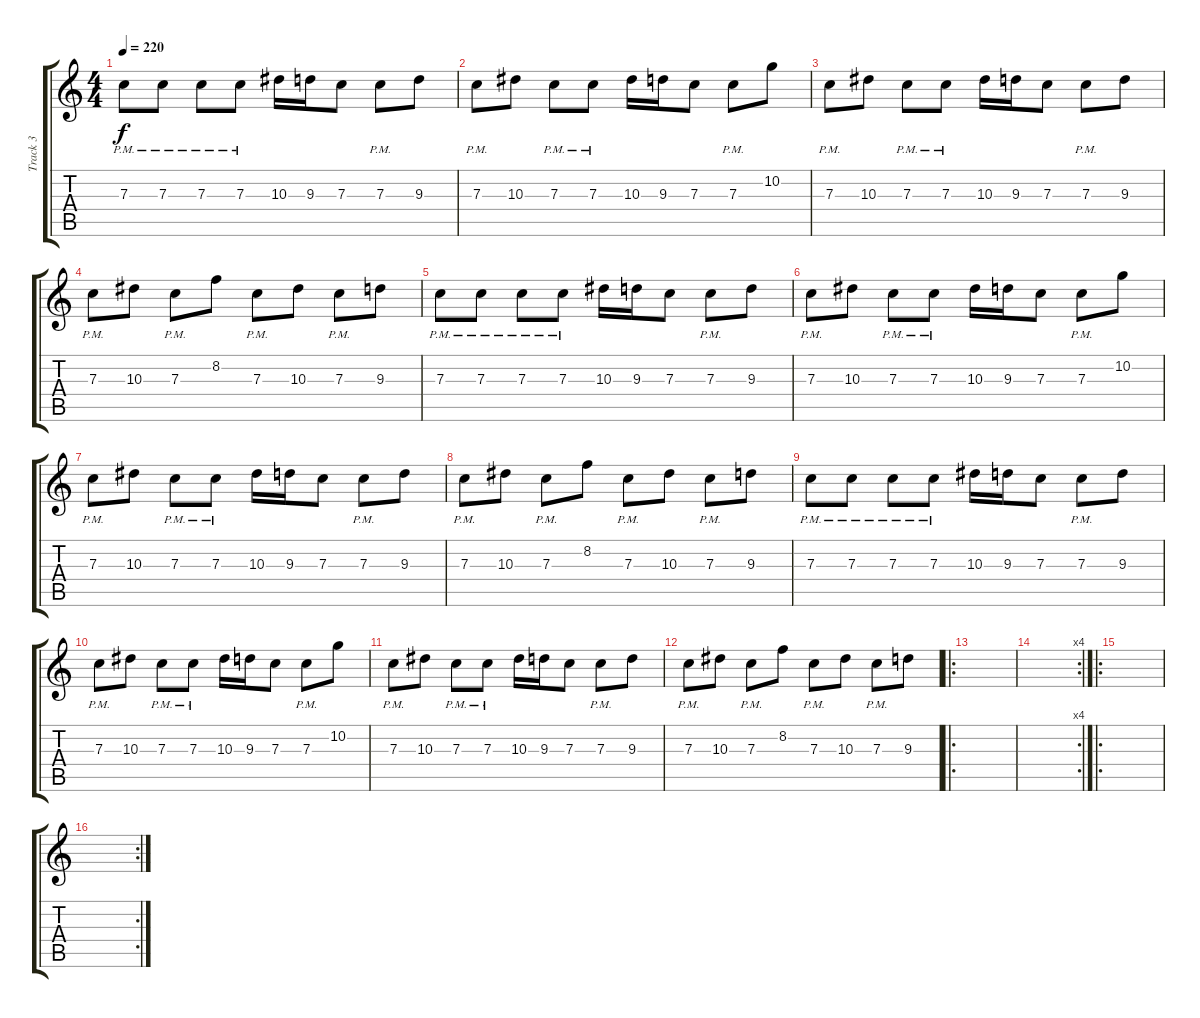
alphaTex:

\track ("Track 3" "Track 3") {instrument distortionguitar}
\staff {score tabs}
\tuning (D4 A3 F3 C3 G2 C2) {hide}
\ts (4 4)
\tempo 220
\clef g2
\ks c
7.3{pm}.8{dy f} 7.3{pm}.8 7.3{pm}.8 7.3{pm}.8 10.3.16 9.3.16 7.3.8 7.3{pm}.8 9.3.8 |
7.3{pm}.8 10.3.8 7.3{pm}.8 7.3{pm}.8 10.3.16 9.3.16 7.3.8 7.3{pm}.8 10.2.8 |
7.3{pm}.8 10.3.8 7.3{pm}.8 7.3{pm}.8 10.3.16 9.3.16 7.3.8 7.3{pm}.8 9.3.8 |
7.3{pm}.8 10.3.8 7.3{pm}.8 8.2.8 7.3{pm}.8 10.3.8 7.3{pm}.8 9.3.8 |
7.3{pm}.8 7.3{pm}.8 7.3{pm}.8 7.3{pm}.8 10.3.16 9.3.16 7.3.8 7.3{pm}.8 9.3.8 |
7.3{pm}.8 10.3.8 7.3{pm}.8 7.3{pm}.8 10.3.16 9.3.16 7.3.8 7.3{pm}.8 10.2.8 |
7.3{pm}.8 10.3.8 7.3{pm}.8 7.3{pm}.8 10.3.16 9.3.16 7.3.8 7.3{pm}.8 9.3.8 |
7.3{pm}.8 10.3.8 7.3{pm}.8 8.2.8 7.3{pm}.8 10.3.8 7.3{pm}.8 9.3.8 |
7.3{pm}.8 7.3{pm}.8 7.3{pm}.8 7.3{pm}.8 10.3.16 9.3.16 7.3.8 7.3{pm}.8 9.3.8 |
7.3{pm}.8 10.3.8 7.3{pm}.8 7.3{pm}.8 10.3.16 9.3.16 7.3.8 7.3{pm}.8 10.2.8 |
7.3{pm}.8 10.3.8 7.3{pm}.8 7.3{pm}.8 10.3.16 9.3.16 7.3.8 7.3{pm}.8 9.3.8 |
7.3{pm}.8 10.3.8 7.3{pm}.8 8.2.8 7.3{pm}.8 10.3.8 7.3{pm}.8 9.3.8 |
\ro
|
\rc 4
|
\ro
|
\rc 2
